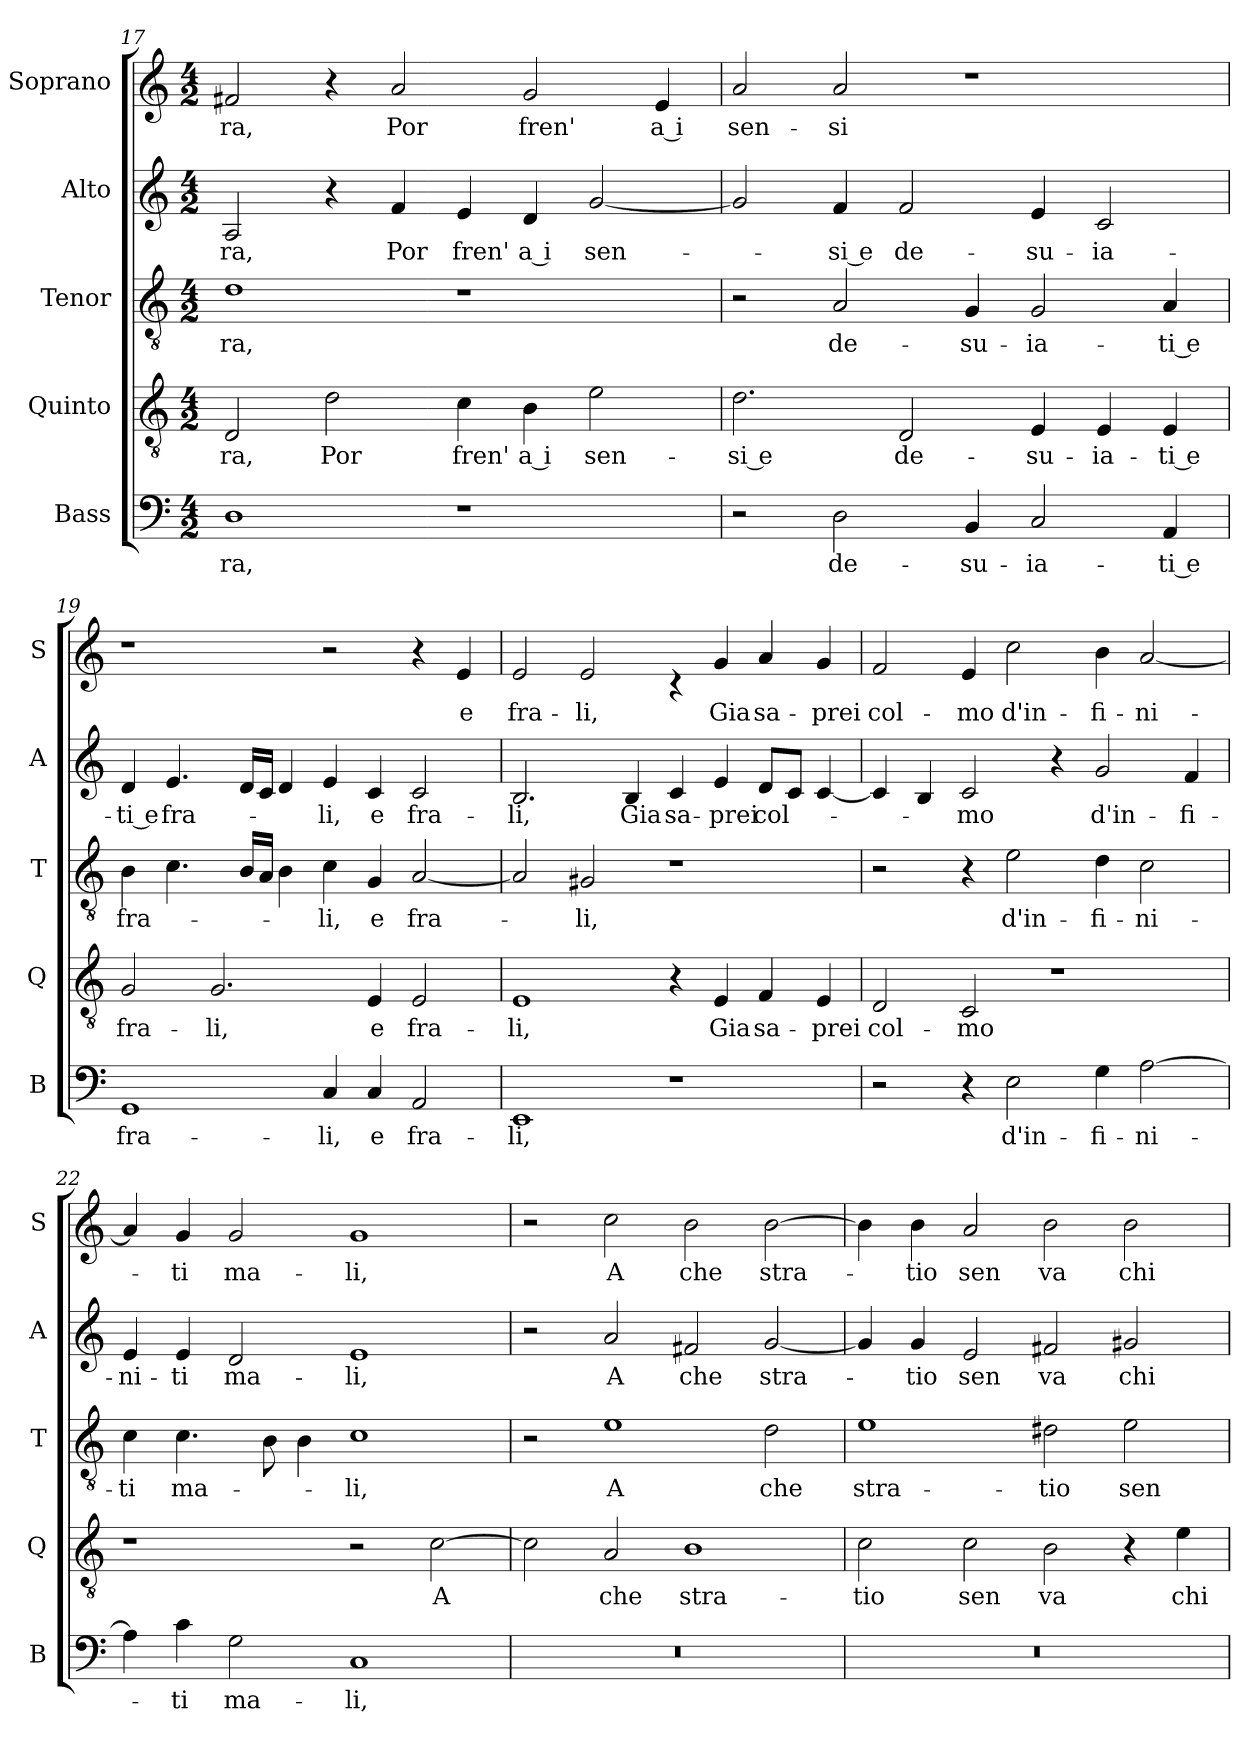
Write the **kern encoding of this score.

**kern	**text	**kern	**text	**kern	**text	**kern	**text	**kern	**text
*part5	*part5	*part4	*part4	*part3	*part3	*part2	*part2	*part1	*part1
*staff5	*staff5	*staff4	*staff4	*staff3	*staff3	*staff2	*staff2	*staff1	*staff1
*I"Bass	*	*I"Quinto	*	*I"Tenor	*	*I"Alto	*	*I"Soprano	*
*I'B	*	*I'Q	*	*I'T	*	*I'A	*	*I'S	*
*clefF4	*	*clefGv2	*	*clefGv2	*	*clefG2	*	*clefG2	*
*k[]	*	*k[]	*	*k[]	*	*k[]	*	*k[]	*
*C:	*	*C:	*	*C:	*	*C:	*	*C:	*
*M4/2	*	*M4/2	*	*M4/2	*	*M4/2	*	*M4/2	*
=17	=17	=17	=17	=17	=17	=17	=17	=17	=17
!	!LO:LY:b	!	!LO:LY:b	!	!LO:LY:b	!	!LO:LY:b	!	!LO:LY:b
1D	-ra,	2D/	-ra,	1d	-ra,	2A/	-ra,	2f#X/	-ra,
!	!	!	!LO:LY:b	!	!	!	!	!	!
.	.	2d\	Por	.	.	4r	.	4r	.
!	!	!	!	!	!	!	!LO:LY:b	!	!LO:LY:b
.	.	.	.	.	.	4f/	Por	2a/	Por
!	!	!	!LO:LY:b	!	!	!	!LO:LY:b	!	!
1r	.	4c\	fren'	1r	.	4e/	fren'	.	.
!	!	!	!LO:LY:b	!	!	!	!LO:LY:b	!	!LO:LY:b
.	.	4B\	a i	.	.	4d/	a i	2g/	fren'
!	!	!	!LO:LY:b	!	!	!	!LO:LY:b	!	!
.	.	2e\	sen-	.	.	[2g/	sen-	.	.
!	!	!	!	!	!	!	!	!	!LO:LY:b
.	.	.	.	.	.	.	.	4e/	a i
!!LO:LB:g=z
=18	=18	=18	=18	=18	=18	=18	=18	=18	=18
!	!	!	!LO:LY:b	!	!	!	!	!	!LO:LY:b
2r	.	2.d\	-si e	2r	.	2g/]	.	2a/	sen-
!	!LO:LY:b	!	!	!	!LO:LY:b	!	!LO:LY:b	!	!LO:LY:b
2D\	de-	.	.	2A/	de-	4f/	-si e	2a/	-si
!	!	!	!LO:LY:b	!	!	!	!LO:LY:b	!	!
.	.	2D/	de-	.	.	2f/	de-	.	.
!	!LO:LY:b	!	!	!	!LO:LY:b	!	!	!	!
4BB/	-su-	.	.	4G/	-su-	.	.	1r	.
!	!LO:LY:b	!	!LO:LY:b	!	!LO:LY:b	!	!LO:LY:b	!	!
2C/	-ia-	4E/	-su-	2G/	-ia-	4e/	-su-	.	.
!	!	!	!LO:LY:b	!	!	!	!LO:LY:b	!	!
.	.	4E/	-ia-	.	.	2c/	-ia-	.	.
!	!LO:LY:b	!	!LO:LY:b	!	!LO:LY:b	!	!	!	!
4AA/	-ti e	4E/	-ti e	4A/	-ti e	.	.	.	.
=19	=19	=19	=19	=19	=19	=19	=19	=19	=19
!	!LO:LY:b	!	!LO:LY:b	!	!LO:LY:b	!	!LO:LY:b	!	!
1GG	fra-	2G/	fra-	4B\	fra-	4d/	-ti e	1r	.
!	!	!	!	!	!	!	!LO:LY:b	!	!
.	.	.	.	4.c\	.	4.e/	fra-	.	.
!	!	!	!LO:LY:b	!	!	!	!	!	!
.	.	2.G/	-li,	.	.	.	.	.	.
.	.	.	.	16B/LL	.	16d/LL	.	.	.
.	.	.	.	16A/JJ	.	16c/JJ	.	.	.
.	.	.	.	4B\	.	4d/	.	.	.
!	!LO:LY:b	!	!	!	!LO:LY:b	!	!LO:LY:b	!	!
4C/	-li,	.	.	4c\	-li,	4e/	-li,	2r	.
!	!LO:LY:b	!	!LO:LY:b	!	!LO:LY:b	!	!LO:LY:b	!	!
4C/	e	4E/	e	4G/	e	4c/	e	.	.
!	!LO:LY:b	!	!LO:LY:b	!	!LO:LY:b	!	!LO:LY:b	!	!
2AA/	fra-	2E/	fra-	[2A/	fra-	2c/	fra-	4r	.
!	!	!	!	!	!	!	!	!	!LO:LY:b
.	.	.	.	.	.	.	.	4e/	e
=20	=20	=20	=20	=20	=20	=20	=20	=20	=20
!	!LO:LY:b	!	!LO:LY:b	!	!	!	!LO:LY:b	!	!LO:LY:b
1EE	-li,	1E	-li,	2A/]	.	2.B/	-li,	2e/	fra-
!	!	!	!	!	!LO:LY:b	!	!	!	!LO:LY:b
.	.	.	.	2G#X/	-li,	.	.	2e/	-li,
!	!	!	!	!	!	!	!LO:LY:b	!	!
.	.	.	.	.	.	4B/	Gia	.	.
!	!	!	!	!	!	!	!LO:LY:b	!	!
1r	.	4r	.	1r	.	4c/	sa-	4rc	.
!	!	!	!LO:LY:b	!	!	!	!LO:LY:b	!	!LO:LY:b
.	.	4E/	Gia	.	.	4e/	-prei	4g/	Gia
!	!	!	!LO:LY:b	!	!	!	!LO:LY:b	!	!LO:LY:b
.	.	4F/	sa-	.	.	8d/L	col-	4a/	sa-
.	.	.	.	.	.	8c/J	.	.	.
!	!	!	!LO:LY:b	!	!	!	!	!	!LO:LY:b
.	.	4E/	-prei	.	.	[4c/	.	4g/	-prei
!!LO:LB:g=z
=21	=21	=21	=21	=21	=21	=21	=21	=21	=21
!	!	!	!LO:LY:b	!	!	!	!	!	!LO:LY:b
2r	.	2D/	col-	2r	.	4c/]	.	2f/	col-
.	.	.	.	.	.	4B/	.	.	.
!	!	!	!LO:LY:b	!	!	!	!LO:LY:b	!	!LO:LY:b
4r	.	2C/	-mo	4r	.	2c/	-mo	4e/	-mo
!	!LO:LY:b	!	!	!	!LO:LY:b	!	!	!	!LO:LY:b
2E\	d'in-	.	.	2e\	d'in-	.	.	2cc\	d'in-
.	.	1r	.	.	.	4r	.	.	.
!	!LO:LY:b	!	!	!	!LO:LY:b	!	!LO:LY:b	!	!LO:LY:b
4G\	-fi-	.	.	4d\	-fi-	2g/	d'in-	4b\	-fi-
!	!LO:LY:b	!	!	!	!LO:LY:b	!	!	!	!LO:LY:b
[2A\	-ni-	.	.	2c\	-ni-	.	.	[2a/	-ni-
!	!	!	!	!	!	!	!LO:LY:b	!	!
.	.	.	.	.	.	4f/	-fi-	.	.
=22	=22	=22	=22	=22	=22	=22	=22	=22	=22
!	!	!	!	!	!LO:LY:b	!	!LO:LY:b	!	!
4A\]	.	1r	.	4c\	-ti	4e/	-ni-	4a/]	.
!	!LO:LY:b	!	!	!	!LO:LY:b	!	!LO:LY:b	!	!LO:LY:b
4c\	-ti	.	.	4.c\	ma-	4e/	-ti	4g/	-ti
!	!LO:LY:b	!	!	!	!	!	!LO:LY:b	!	!LO:LY:b
2G\	ma-	.	.	.	.	2d/	ma-	2g/	ma-
.	.	.	.	8B\	.	.	.	.	.
.	.	.	.	4B\	.	.	.	.	.
!	!LO:LY:b	!	!	!	!LO:LY:b	!	!LO:LY:b	!	!LO:LY:b
1C	-li,	2r	.	1c	-li,	1e	-li,	1g	-li,
!	!	!	!LO:LY:b	!	!	!	!	!	!
.	.	[2c\	A	.	.	.	.	.	.
=23	=23	=23	=23	=23	=23	=23	=23	=23	=23
0r	.	2c\]	.	2r	.	2r	.	2r	.
!	!	!	!LO:LY:b	!	!LO:LY:b	!	!LO:LY:b	!	!LO:LY:b
.	.	2A/	che	1e	A	2a/	A	2cc\	A
!	!	!	!LO:LY:b	!	!	!	!LO:LY:b	!	!LO:LY:b
.	.	1B	stra-	.	.	2f#X/	che	2b\	che
!	!	!	!	!	!LO:LY:b	!	!LO:LY:b	!	!LO:LY:b
.	.	.	.	2d\	che	[2g/	stra-	[2b\	stra-
=24	=24	=24	=24	=24	=24	=24	=24	=24	=24
!	!	!	!LO:LY:b	!	!LO:LY:b	!	!	!	!
0r	.	2c\	-tio	1e	stra-	4g/]	.	4b\]	.
!	!	!	!	!	!	!	!LO:LY:b	!	!LO:LY:b
.	.	.	.	.	.	4g/	-tio	4b\	-tio
!	!	!	!LO:LY:b	!	!	!	!LO:LY:b	!	!LO:LY:b
.	.	2c\	sen	.	.	2e/	sen	2a/	sen
!	!	!	!LO:LY:b	!	!LO:LY:b	!	!LO:LY:b	!	!LO:LY:b
.	.	2B\	va	2d#X\	-tio	2f#X/	va	2b\	va
!	!	!	!	!	!LO:LY:b	!	!LO:LY:b	!	!LO:LY:b
.	.	4r	.	2e\	sen	2g#X/	chi	2b\	chi
!	!	!	!LO:LY:b	!	!	!	!	!	!
.	.	4e\	chi	.	.	.	.	.	.
=	=	=	=	=	=	=	=	=	=
*-	*-	*-	*-	*-	*-	*-	*-	*-	*-
